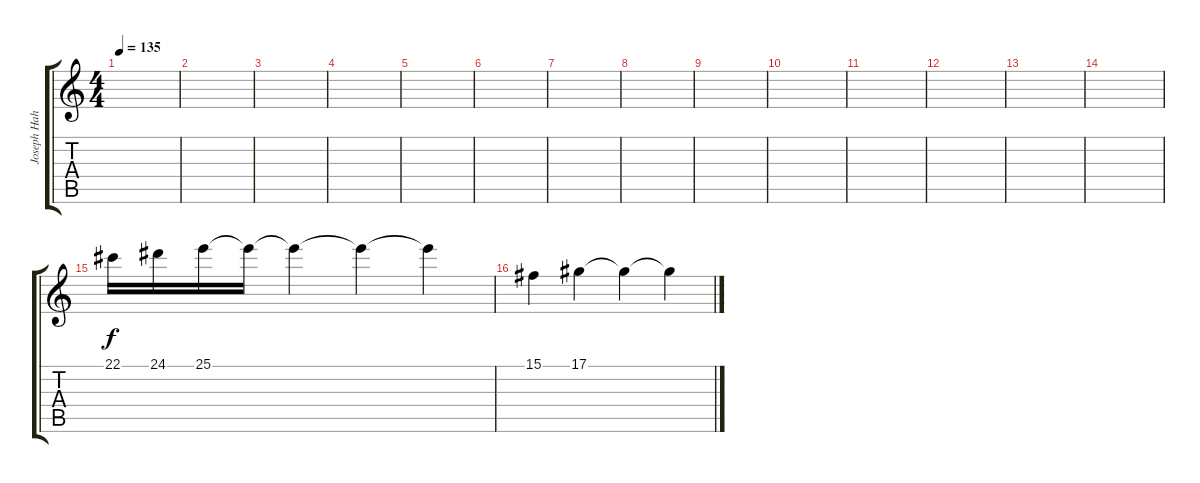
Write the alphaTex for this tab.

\track ("Joseph Hahn (Sampler)" "Joseph Hah") {instrument stringensemble1}
\staff {score tabs}
\tuning (Eb4 Bb3 Gb3 Db3 Ab2 Db2) {hide}
\ts (4 4)
\tempo 135
\clef g2
\ks c
|
|
|
|
|
|
|
|
|
|
|
|
|
|
22.1.16 24.1.16 25.1.16 25.1{t}.16 25.1{t}.4 25.1{t}.4 25.1{t}.4 |
15.1.4 17.1.4 17.1{t}.4 17.1{t}.4
